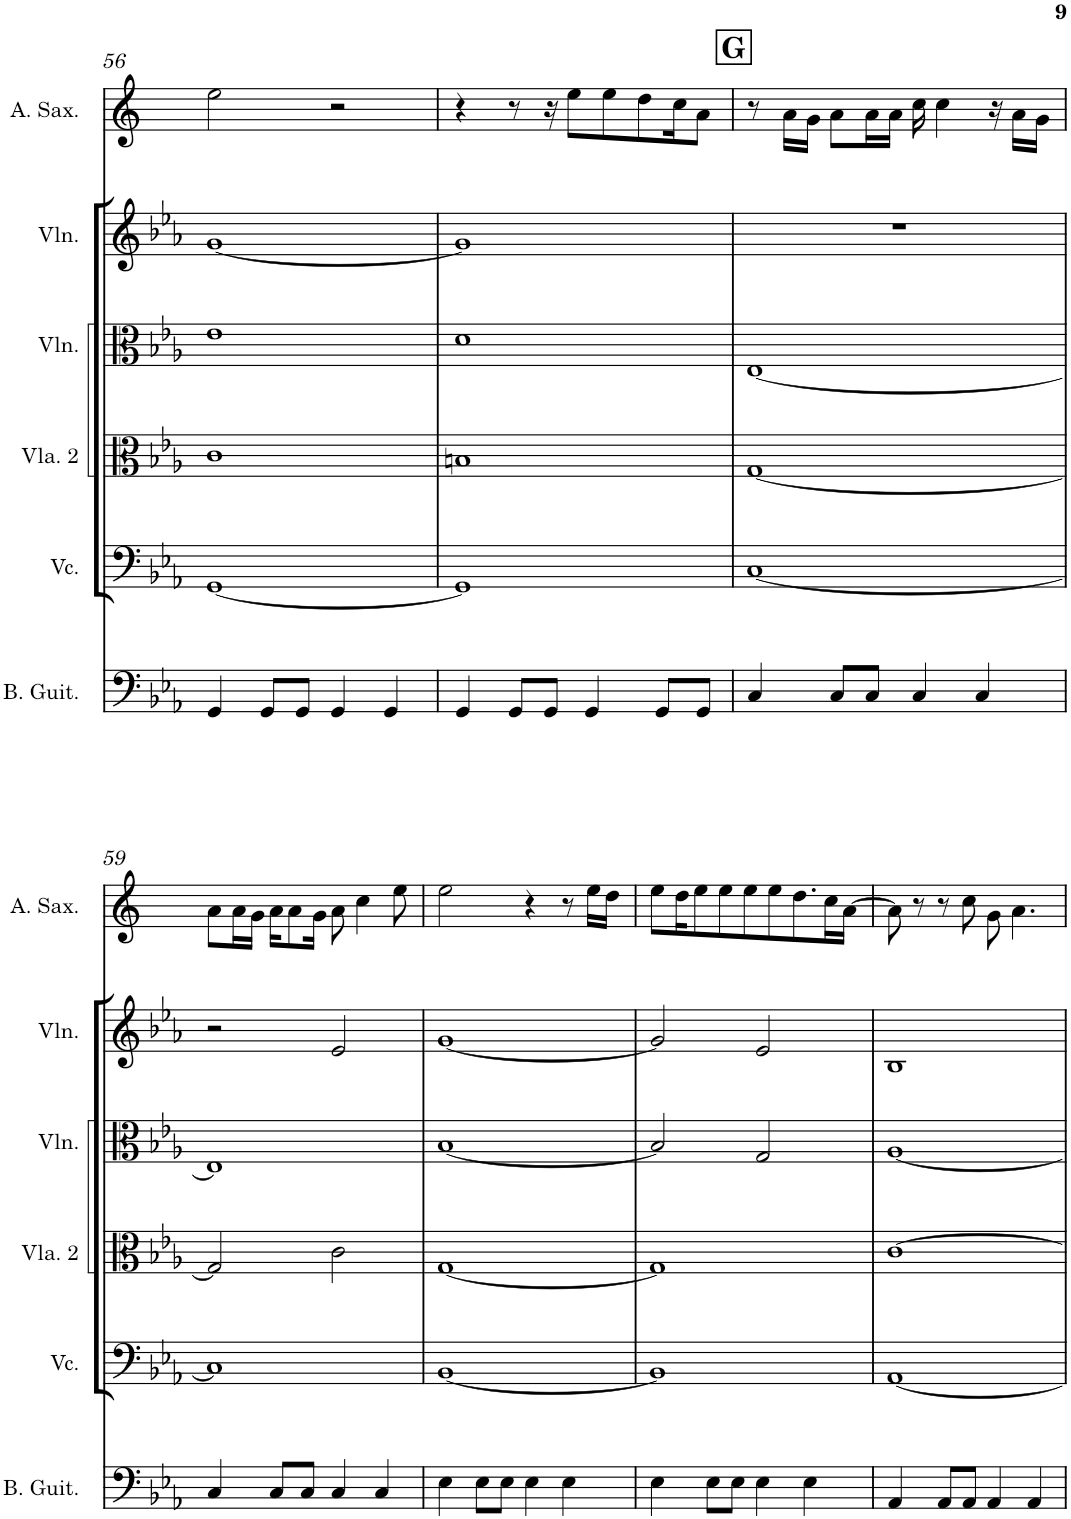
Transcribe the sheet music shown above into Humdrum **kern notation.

**kern	**kern	**kern	**kern	**kern	**kern
*part6	*part5	*part4	*part3	*part2	*part1
*staff6	*staff5	*staff4	*staff3	*staff2	*staff1
*I"Bass Guitar	*I"Violoncello	*I"Viola 2	*I"Violin	*I"Violin	*I"Alto Saxophone
*I'B. Guit.	*I'Vc.	*I'Vla. 2	*I'Vln.	*I'Vln.	*I'A. Sax.
!!LO:PB:g=z
*clefF4	*clefF4	*clefC3	*clefC3	*clefG2	*clefG2
*Trd7c12	*	*	*	*	*Trd5c9
*k[b-e-a-]	*k[b-e-a-]	*k[b-e-a-]	*k[b-e-a-]	*k[b-e-a-]	*k[]
*M4/4	*M4/4	*M4/4	*M4/4	*M4/4	*M4/4
=56	=56	=56	=56	=56	=56
4GG/	[1GG	1c	1e-	[1g	2ee\
8GG/L	.	.	.	.	.
8GG/J	.	.	.	.	.
4GG/	.	.	.	.	2r
4GG/	.	.	.	.	.
=57	=57	=57	=57	=57	=57
4GG/	1GG]	1Bn	1d	1g]	4r
8GG/L	.	.	.	.	8r
8GG/J	.	.	.	.	16r
.	.	.	.	.	8ee\L
4GG/	.	.	.	.	.
.	.	.	.	.	8ee\
.	.	.	.	.	8dd\
8GG/L	.	.	.	.	.
.	.	.	.	.	16cc\K
8GG/J	.	.	.	.	8a\J
!!LO:REH:place=s1:a:B:cj:fs=14:t=G
=58	=58	=58	=58	=58	=58
4C/	[1C	[1G	[1E-	1r	8r
.	.	.	.	.	16a\LL
.	.	.	.	.	16g\JJ
8C/L	.	.	.	.	8a\L
8C/J	.	.	.	.	16a\L
.	.	.	.	.	16a\JJ
4C/	.	.	.	.	16cc\
.	.	.	.	.	4cc\
4C/	.	.	.	.	.
.	.	.	.	.	16r
.	.	.	.	.	16a\LL
.	.	.	.	.	16g\JJ
!!LO:LB:g=z
=59	=59	=59	=59	=59	=59
4C/	1C]	2G/]	1E-]	2r	8a\L
.	.	.	.	.	16a\L
.	.	.	.	.	16g\JJ
8C/L	.	.	.	.	16a\KL
.	.	.	.	.	8a\
8C/J	.	.	.	.	.
.	.	.	.	.	16g\Jk
4C/	.	2c\	.	2e-/	8a\
.	.	.	.	.	4cc\
4C/	.	.	.	.	.
.	.	.	.	.	8ee\
=60	=60	=60	=60	=60	=60
4E-\	[1BB-	[1G	[1B-	[1g	2ee\
8E-\L	.	.	.	.	.
8E-\J	.	.	.	.	.
4E-\	.	.	.	.	4r
4E-\	.	.	.	.	8r
.	.	.	.	.	16ee\LL
.	.	.	.	.	16dd\JJ
=61	=61	=61	=61	=61	=61
4E-\	1BB-]	1G]	2B-/]	2g/]	8ee\L
.	.	.	.	.	16dd\K
.	.	.	.	.	8ee\
8E-\L	.	.	.	.	.
.	.	.	.	.	8ee\
8E-\J	.	.	.	.	.
.	.	.	.	.	8ee\
4E-\	.	.	2G/	2e-/	.
.	.	.	.	.	8ee\
.	.	.	.	.	8.dd\
4E-\	.	.	.	.	.
.	.	.	.	.	16cc\L
.	.	.	.	.	[16a\JJ
=62	=62	=62	=62	=62	=62
4AA-/	[1AA-	[1c	[1A-	1B-	8a\]
.	.	.	.	.	8r
8AA-/L	.	.	.	.	8r
8AA-/J	.	.	.	.	8cc\
4AA-/	.	.	.	.	8g\
.	.	.	.	.	4.a\
4AA-/	.	.	.	.	.
=	=	=	=	=	=
*-	*-	*-	*-	*-	*-
